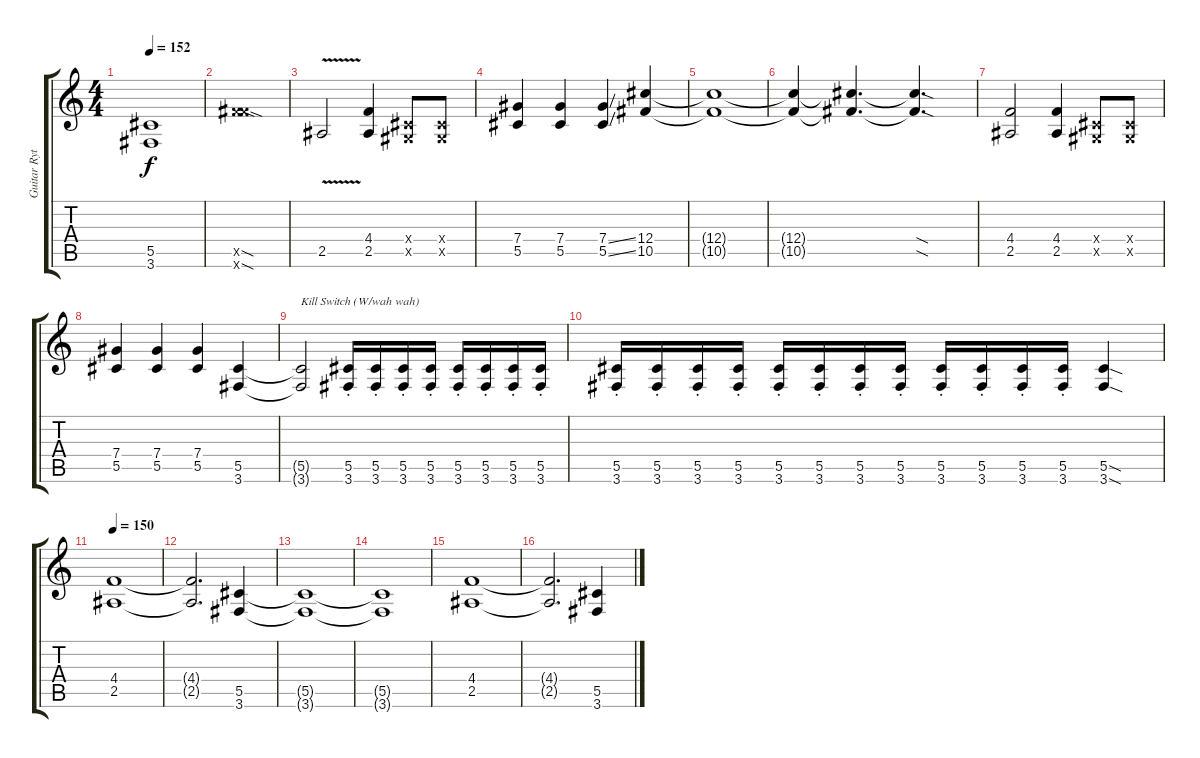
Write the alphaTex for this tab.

\track ("Guitar Rythm" "Guitar Ryt") {instrument distortionguitar}
\staff {score tabs}
\tuning (Eb4 Bb3 Gb3 Db3 Ab2 Eb2) {hide}
\ts (4 4)
\tempo 152
\clef g2
\ks c
(5.5{t} 3.6{t}).1{dy f} |
(10.5{sod x} 15.6{sod x}).1 |
2.5{v}.2 (4.4 2.5).4 (0.4{x} 0.5{x}).8 (0.4{x} 0.5{x}).8 |
(7.4 5.5).4 (7.4 5.5).4 (7.4{ss} 5.5{ss}).4 (12.4 10.5).4 |
(12.4{t} 10.5{t}).1 |
(12.4{t} 10.5{t}).4 (12.4{t} 10.5{t}).4{d} (12.4{sod t} 10.5{sod t}).4{d} |
(4.4 2.5).2 (4.4 2.5).4 (0.4{x} 0.5{x}).8 (0.4{x} 0.5{x}).8 |
(7.4 5.5).4 (7.4 5.5).4 (7.4 5.5).4 (5.5 3.6).4 |
(5.5{t} 3.6{t}).2{txt "Kill Switch (W/wah wah)"} (5.5{st} 3.6{st}).16 (5.5{st} 3.6{st}).16 (5.5{st} 3.6{st}).16 (5.5{st} 3.6{st}).16 (5.5{st} 3.6{st}).16 (5.5{st} 3.6{st}).16 (5.5{st} 3.6{st}).16 (5.5{st} 3.6{st}).16 |
(5.5{st} 3.6{st}).16 (5.5{st} 3.6{st}).16 (5.5{st} 3.6{st}).16 (5.5{st} 3.6{st}).16 (5.5{st} 3.6{st}).16 (5.5{st} 3.6{st}).16 (5.5{st} 3.6{st}).16 (5.5{st} 3.6{st}).16 (5.5{st} 3.6{st}).16 (5.5{st} 3.6{st}).16 (5.5{st} 3.6{st}).16 (5.5{st} 3.6{st}).16 (5.5{sod} 3.6{sod}).4 |
\tempo 150
(4.4 2.5).1{volume 13} |
(4.4{t} 2.5{t}).2{d} (5.5 3.6).4 |
(5.5{t} 3.6{t}).1 |
(5.5{t} 3.6{t}).1 |
(4.4 2.5).1 |
(4.4{t} 2.5{t}).2{d} (5.5 3.6).4
